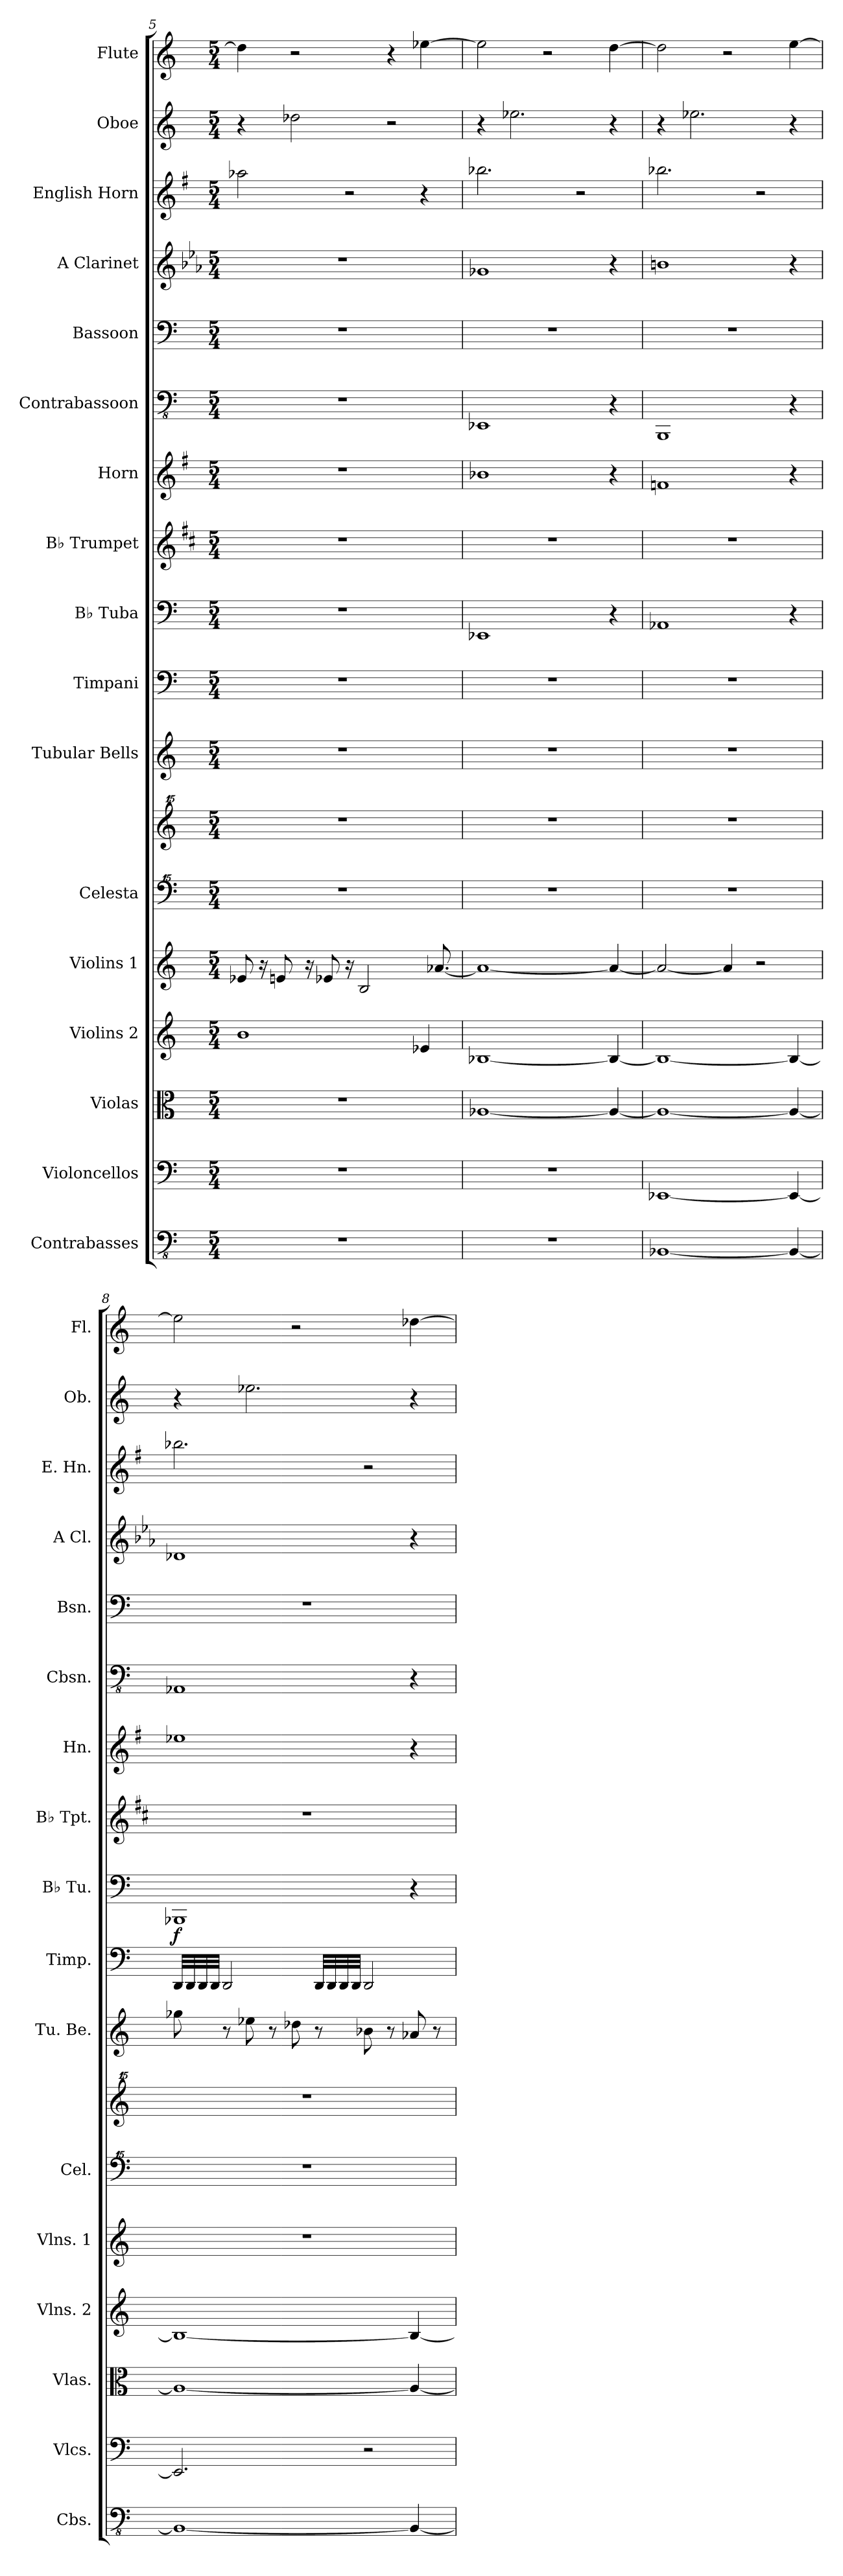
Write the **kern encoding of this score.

**kern	**kern	**kern	**kern	**kern	**kern	**kern	**kern	**kern	**dynam	**kern	**kern	**kern	**kern	**kern	**kern	**kern	**kern	**kern
*part17	*part16	*part15	*part14	*part13	*part12	*part12	*part11	*part10	*part10	*part9	*part8	*part7	*part6	*part5	*part4	*part3	*part2	*part1
*staff18	*staff17	*staff16	*staff15	*staff14	*staff13	*staff12	*staff11	*staff10	*staff10	*staff9	*staff8	*staff7	*staff6	*staff5	*staff4	*staff3	*staff2	*staff1
*I"Contrabasses	*I"Violoncellos	*I"Violas	*I"Violins 2	*I"Violins 1	*I"Celesta	*	*I"Tubular Bells	*I"Timpani	*	*I"B♭ Tuba	*I"B♭ Trumpet	*I"Horn	*I"Contrabassoon	*I"Bassoon	*I"A Clarinet	*I"English Horn	*I"Oboe	*I"Flute
*I'Cbs.	*I'Vlcs.	*I'Vlas.	*I'Vlns. 2	*I'Vlns. 1	*I'Cel.	*	*I'Tu. Be.	*I'Timp.	*	*I'B♭ Tu.	*I'B♭ Tpt.	*I'Hn.	*I'Cbsn.	*I'Bsn.	*I'A Cl.	*I'E. Hn.	*I'Ob.	*I'Fl.
*clefFv4	*clefF4	*clefC3	*clefG2	*clefG2	*clefF^^4	*clefG^^2	*clefG2	*clefF4	*	*clefF4	*clefG2	*clefG2	*clefFv4	*clefF4	*clefG2	*clefG2	*clefG2	*clefG2
*	*	*	*	*	*	*	*	*	*	*	*ITrd1c2	*ITrd4c7	*ITrd7c12	*	*ITrd2c3	*ITrd4c7	*	*
*k[]	*k[]	*k[]	*k[]	*k[]	*k[]	*k[]	*k[]	*k[]	*	*k[]	*k[]	*k[]	*k[]	*k[]	*k[]	*k[]	*k[]	*k[]
*C:	*C:	*C:	*C:	*C:	*C:	*C:	*C:	*C:	*	*C:	*C:	*C:	*C:	*C:	*C:	*C:	*C:	*C:
*M5/4	*M5/4	*M5/4	*M5/4	*M5/4	*M5/4	*M5/4	*M5/4	*M5/4	*	*M5/4	*M5/4	*M5/4	*M5/4	*M5/4	*M5/4	*M5/4	*M5/4	*M5/4
=5	=5	=5	=5	=5	=5	=5	=5	=5	=5	=5	=5	=5	=5	=5	=5	=5	=5	=5
4%5r	4%5r	4%5r	1b	8e-X/	4%5r	4%5r	4%5r	4%5r	.	4%5r	4%5r	4%5r	4%5r	4%5r	4%5r	2dd-X\	4r	4dd-\]
.	.	.	.	16r	.	.	.	.	.	.	.	.	.	.	.	.	.	.
.	.	.	.	8en/	.	.	.	.	.	.	.	.	.	.	.	.	.	.
.	.	.	.	.	.	.	.	.	.	.	.	.	.	.	.	.	2dd-X\	2r
.	.	.	.	16r	.	.	.	.	.	.	.	.	.	.	.	.	.	.
.	.	.	.	8e-X/	.	.	.	.	.	.	.	.	.	.	.	.	.	.
.	.	.	.	16r	.	.	.	.	.	.	.	.	.	.	.	2r	.	.
.	.	.	.	2B/	.	.	.	.	.	.	.	.	.	.	.	.	.	.
.	.	.	.	.	.	.	.	.	.	.	.	.	.	.	.	.	2r	4r
.	.	.	4e-X/	.	.	.	.	.	.	.	.	.	.	.	.	4r	.	[4ee-X\
.	.	.	.	[8.a-X/	.	.	.	.	.	.	.	.	.	.	.	.	.	.
!!LO:PB:g=z
=6	=6	=6	=6	=6	=6	=6	=6	=6	=6	=6	=6	=6	=6	=6	=6	=6	=6	=6
4%5r	4%5r	[1A-X	[1B-X	1a-_	4%5r	4%5r	4%5r	4%5r	.	1EE-X	4%5r	1e-X	1EEEE-X	4%5r	1e-X	2.ee-X\	4r	2ee-\]
.	.	.	.	.	.	.	.	.	.	.	.	.	.	.	.	.	2.ee-X\	.
.	.	.	.	.	.	.	.	.	.	.	.	.	.	.	.	.	.	2r
.	.	.	.	.	.	.	.	.	.	.	.	.	.	.	.	2r	.	.
.	.	4A-/_	4B-/_	4a-/_	.	.	.	.	.	4r	.	4r	4r	.	4r	.	4r	[4dd\
=7	=7	=7	=7	=7	=7	=7	=7	=7	=7	=7	=7	=7	=7	=7	=7	=7	=7	=7
[1BBB-X	[1EE-X	1A-_	1B-_	2a-/_	4%5r	4%5r	4%5r	4%5r	.	1AA-X	4%5r	1B-X	1BBBBB-X	4%5r	1g#X	2.ee-X\	4r	2dd\]
.	.	.	.	.	.	.	.	.	.	.	.	.	.	.	.	.	2.ee-X\	.
.	.	.	.	4a-/]	.	.	.	.	.	.	.	.	.	.	.	.	.	2r
.	.	.	.	2r	.	.	.	.	.	.	.	.	.	.	.	2r	.	.
4BBB-/_	4EE-/_	4A-/_	4B-/_	.	.	.	.	.	.	4r	.	4r	4r	.	4r	.	4r	[4ee\
=8	=8	=8	=8	=8	=8	=8	=8	=8	=8	=8	=8	=8	=8	=8	=8	=8	=8	=8
!	!	!	!	!	!	!	!	!	!LO:DY:a	!	!	!	!	!	!	!	!	!
1BBB-_	2.EE-/]	1A-_	1B-_	4%5r	4%5r	4%5r	8gg-X\	32DD/LLL	f	1BBB-X	4%5r	1a-X	1AAAA-X	4%5r	1B-X	2.ee-X\	4r	2ee\]
.	.	.	.	.	.	.	.	32DD/	.	.	.	.	.	.	.	.	.	.
.	.	.	.	.	.	.	.	32DD/	.	.	.	.	.	.	.	.	.	.
.	.	.	.	.	.	.	.	32DD/JJJ	.	.	.	.	.	.	.	.	.	.
.	.	.	.	.	.	.	8r	2DD/	.	.	.	.	.	.	.	.	.	.
.	.	.	.	.	.	.	8ee-X\	.	.	.	.	.	.	.	.	.	2.ee-X\	.
.	.	.	.	.	.	.	8r	.	.	.	.	.	.	.	.	.	.	.
.	.	.	.	.	.	.	8dd-X\	.	.	.	.	.	.	.	.	.	.	2r
.	.	.	.	.	.	.	8r	32DD/LLL	.	.	.	.	.	.	.	.	.	.
.	.	.	.	.	.	.	.	32DD/	.	.	.	.	.	.	.	.	.	.
.	.	.	.	.	.	.	.	32DD/	.	.	.	.	.	.	.	.	.	.
.	.	.	.	.	.	.	.	32DD/JJJ	.	.	.	.	.	.	.	.	.	.
.	2r	.	.	.	.	.	8b-X\	2DD/	.	.	.	.	.	.	.	2r	.	.
.	.	.	.	.	.	.	8r	.	.	.	.	.	.	.	.	.	.	.
4BBB-/_	.	4A-/_	4B-/_	.	.	.	8a-X/	.	.	4r	.	4r	4r	.	4r	.	4r	[4dd-X\
.	.	.	.	.	.	.	8r	.	.	.	.	.	.	.	.	.	.	.
=	=	=	=	=	=	=	=	=	=	=	=	=	=	=	=	=	=	=
*-	*-	*-	*-	*-	*-	*-	*-	*-	*-	*-	*-	*-	*-	*-	*-	*-	*-	*-
